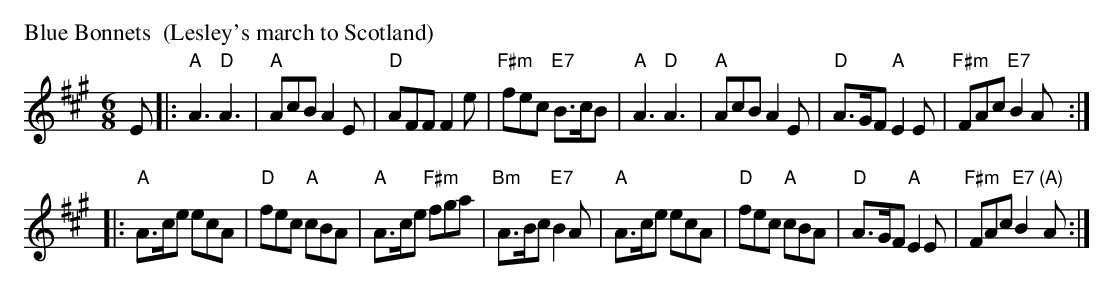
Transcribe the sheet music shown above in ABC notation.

X:1
P: Blue Bonnets  (Lesley's march to Scotland)
M: 6/8
L: 1/8
K: A
E \
|: "A"A3 "D"A3 | "A"AcB    A2E | "D"AFF       F2e | "F#m"fec "E7"B>cB \
|  "A"A3 "D"A3 | "A"AcB    A2E | "D"A>GF   "A"E2E | "F#m"FAc "E7"B2A :|
|: "A"A>ce ecA | "D"fec "A"cBA | "A"A>ce "F#m"fga | "Bm"A>Bc "E7"B2A \
|  "A"A>ce ecA | "D"fec "A"cBA | "D"A>GF   "A"E2E | "F#m"FAc "E7"B2"(A)"A :|
